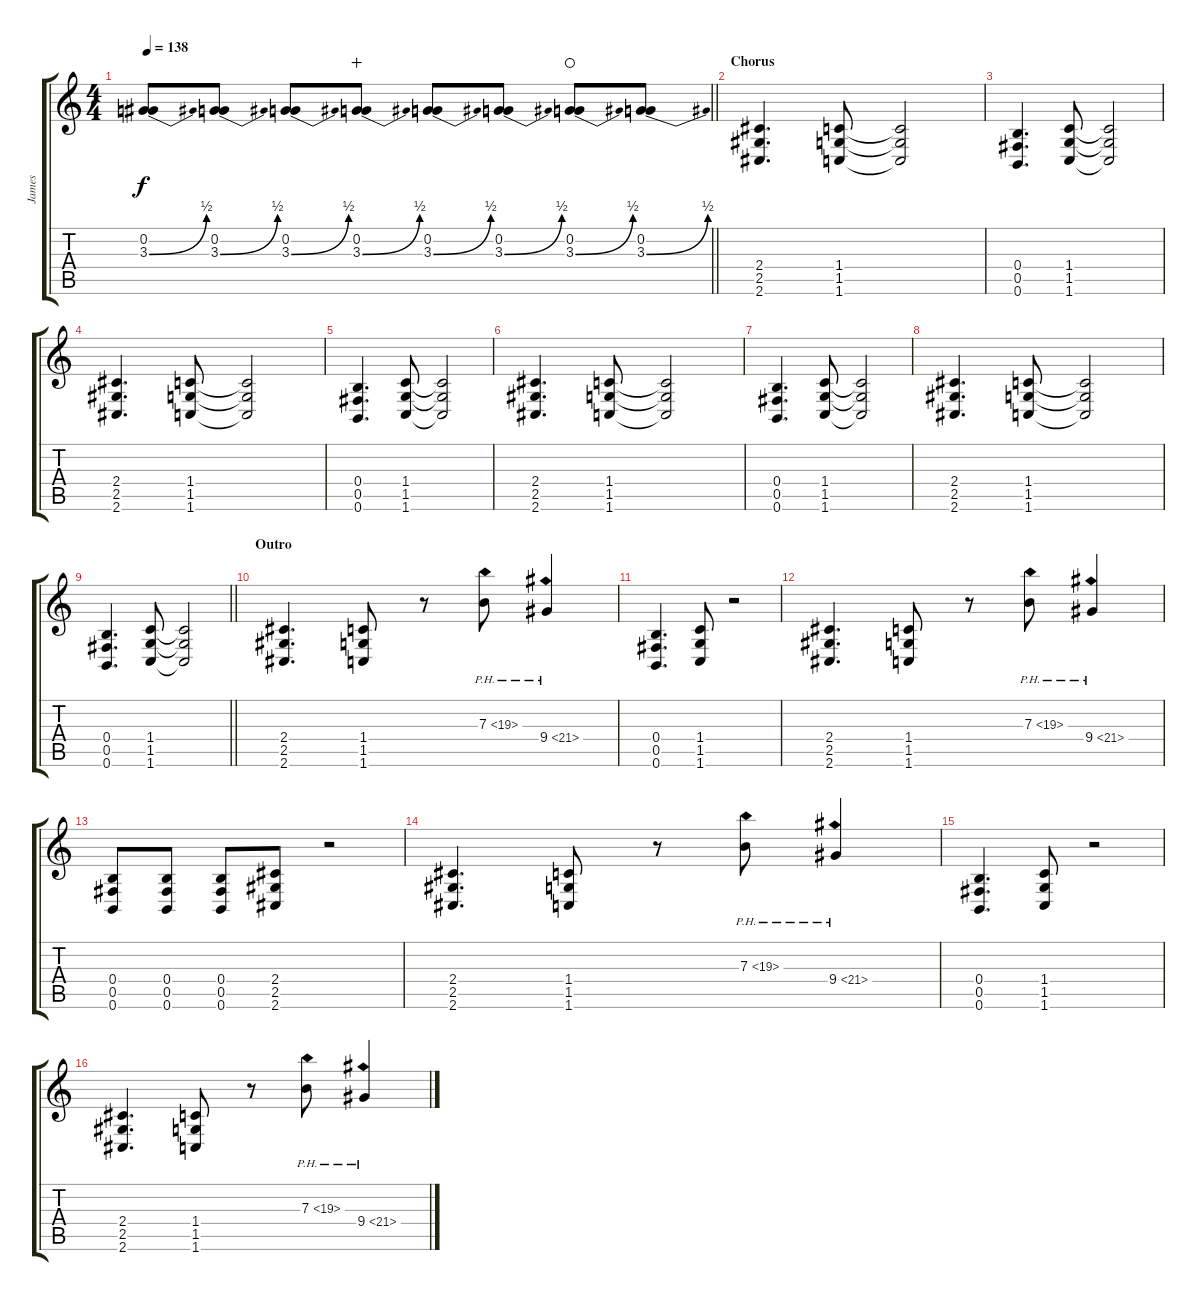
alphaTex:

\track ("James" "James") {instrument distortionguitar}
\staff {score tabs}
\tuning (Db4 Ab3 E3 B2 Gb2 B1) {hide}
\ts (4 4)
\tempo 138
\clef g2
\barLineRight lightlight
\ks c
(0.2 3.3{be (bend 0 0 60 2)}).8{dy f} (0.2 3.3{be (bend 0 0 60 2)}).8 (0.2 3.3{be (bend 0 0 60 2)}).8 (0.2 3.3{be (bend 0 0 60 2)}).8{wahc} (0.2 3.3{be (bend 0 0 60 2)}).8 (0.2 3.3{be (bend 0 0 60 2)}).8 (0.2 3.3{be (bend 0 0 60 2)}).8{waho} (0.2 3.3{be (bend 0 0 60 2)}).8 |
\section ("" "Chorus")
(2.4 2.5 2.6).4{d} (1.4 1.5 1.6).8 (1.4{t} 1.5{t} 1.6{t}).2 |
(0.4 0.5 0.6).4{d} (1.4 1.5 1.6).8 (1.4{t} 1.5{t} 1.6{t}).2 |
(2.4 2.5 2.6).4{d} (1.4 1.5 1.6).8 (1.4{t} 1.5{t} 1.6{t}).2 |
(0.4 0.5 0.6).4{d} (1.4 1.5 1.6).8 (1.4{t} 1.5{t} 1.6{t}).2 |
(2.4 2.5 2.6).4{d} (1.4 1.5 1.6).8 (1.4{t} 1.5{t} 1.6{t}).2 |
(0.4 0.5 0.6).4{d} (1.4 1.5 1.6).8 (1.4{t} 1.5{t} 1.6{t}).2 |
(2.4 2.5 2.6).4{d} (1.4 1.5 1.6).8 (1.4{t} 1.5{t} 1.6{t}).2 |
\barLineRight lightlight
(0.4 0.5 0.6).4{d} (1.4 1.5 1.6).8 (1.4{t} 1.5{t} 1.6{t}).2 |
\section ("" "Outro")
(2.4 2.5 2.6).4{d} (1.4 1.5 1.6).8 r.8 7.3{ph 12}.8 9.4{ph 12}.4 |
(0.4 0.5 0.6).4{d} (1.4 1.5 1.6).8 r.2 |
(2.4 2.5 2.6).4{d} (1.4 1.5 1.6).8 r.8 7.3{ph 12}.8 9.4{ph 12}.4 |
(0.4 0.5 0.6).8 (0.4 0.5 0.6).8 (0.4 0.5 0.6).8 (2.4 2.5 2.6).8 r.2 |
(2.4 2.5 2.6).4{d} (1.4 1.5 1.6).8 r.8 7.3{ph 12}.8 9.4{ph 12}.4 |
(0.4 0.5 0.6).4{d} (1.4 1.5 1.6).8 r.2 |
(2.4 2.5 2.6).4{d} (1.4 1.5 1.6).8 r.8 7.3{ph 12}.8 9.4{ph 12}.4
